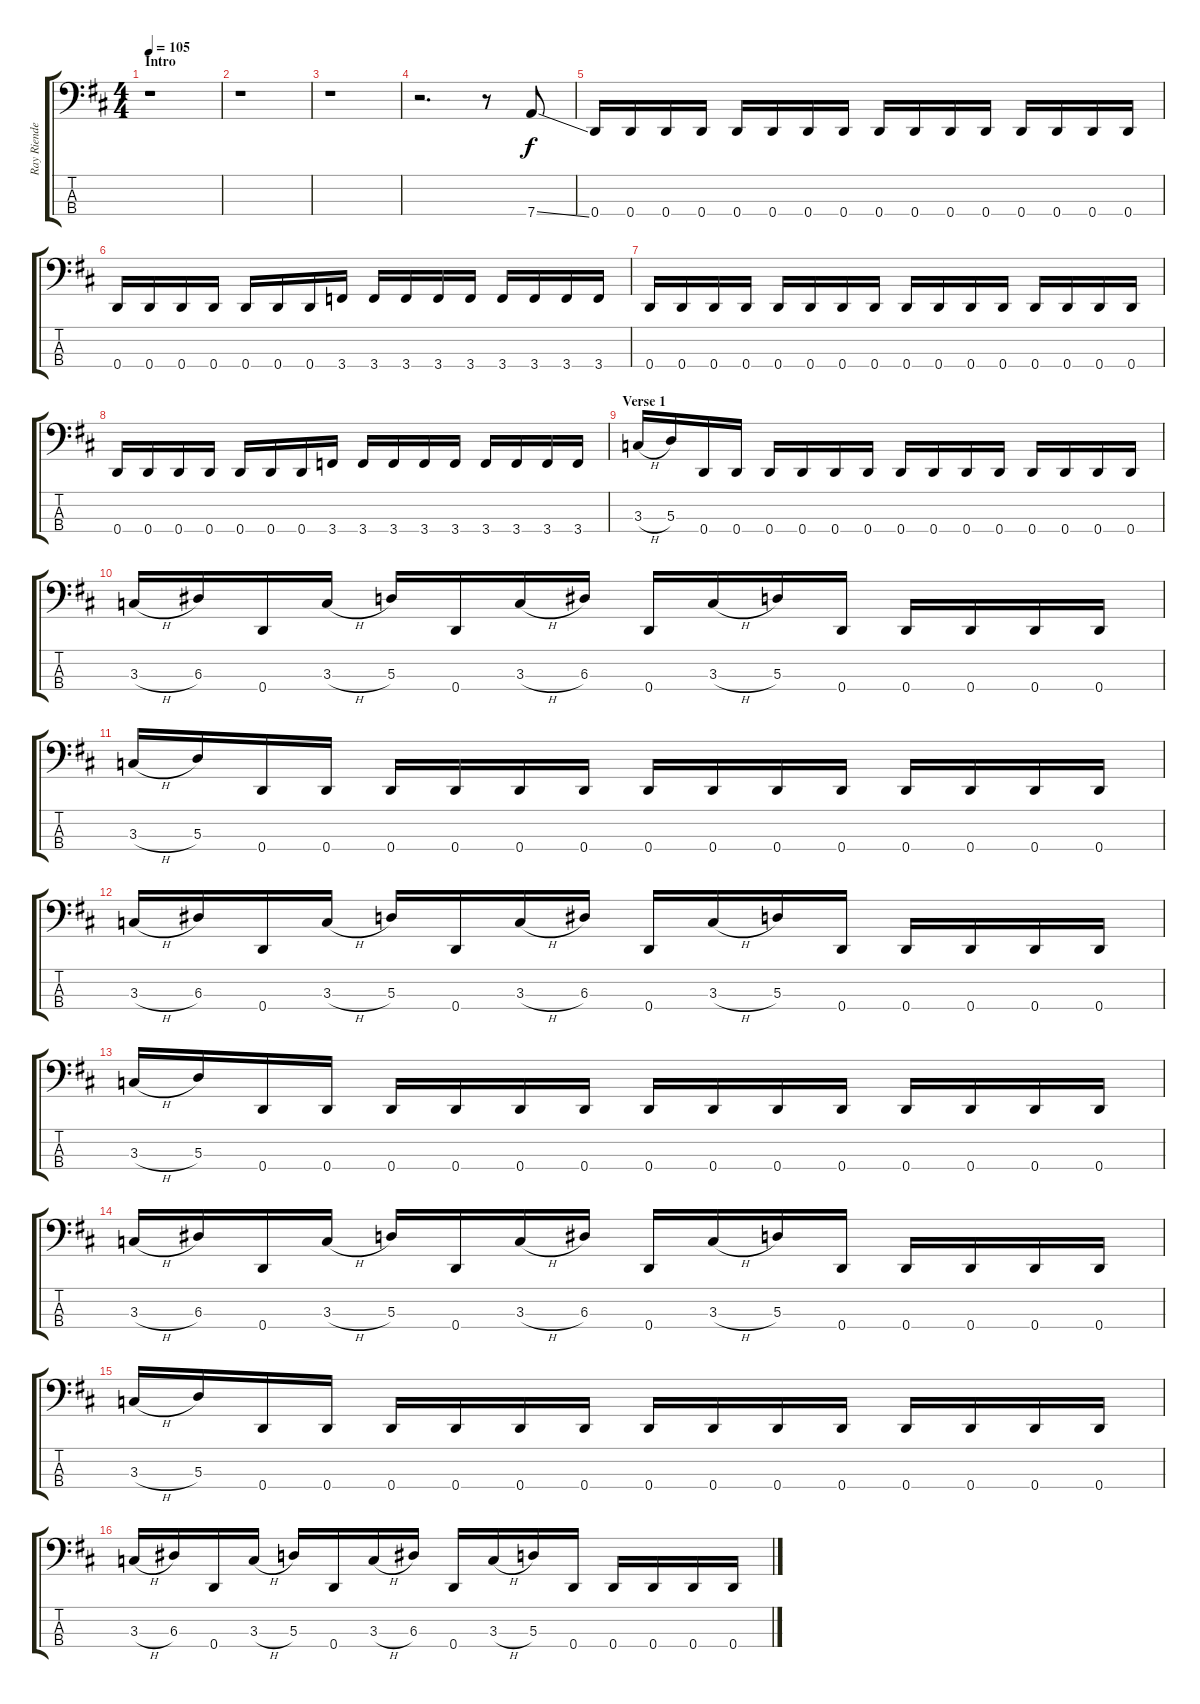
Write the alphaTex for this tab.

\track ("Ray Riendeau" "Ray Riende") {instrument electricbassfinger}
\staff {score tabs}
\tuning (G2 D2 A1 D1) {hide}
\ts (4 4)
\section ("" "Intro")
\tempo 105
\clef f4
\ks d
r.1{dy f instrument electricbassfinger} |
r.1 |
r.1 |
r.2{d} r.8 7.4{ss}.8 |
0.4.16 0.4.16 0.4.16 0.4.16 0.4.16 0.4.16 0.4.16 0.4.16 0.4.16 0.4.16 0.4.16 0.4.16 0.4.16 0.4.16 0.4.16 0.4.16 |
0.4.16 0.4.16 0.4.16 0.4.16 0.4.16 0.4.16 0.4.16 3.4.16 3.4.16 3.4.16 3.4.16 3.4.16 3.4.16 3.4.16 3.4.16 3.4.16 |
0.4.16 0.4.16 0.4.16 0.4.16 0.4.16 0.4.16 0.4.16 0.4.16 0.4.16 0.4.16 0.4.16 0.4.16 0.4.16 0.4.16 0.4.16 0.4.16 |
0.4.16 0.4.16 0.4.16 0.4.16 0.4.16 0.4.16 0.4.16 3.4.16 3.4.16 3.4.16 3.4.16 3.4.16 3.4.16 3.4.16 3.4.16 3.4.16 |
\section ("" "Verse 1")
3.3{h}.16 5.3.16 0.4.16 0.4.16 0.4.16 0.4.16 0.4.16 0.4.16 0.4.16 0.4.16 0.4.16 0.4.16 0.4.16 0.4.16 0.4.16 0.4.16 |
3.3{h}.16 6.3.16 0.4.16 3.3{h}.16 5.3.16 0.4.16 3.3{h}.16 6.3.16 0.4.16 3.3{h}.16 5.3.16 0.4.16 0.4.16 0.4.16 0.4.16 0.4.16 |
3.3{h}.16 5.3.16 0.4.16 0.4.16 0.4.16 0.4.16 0.4.16 0.4.16 0.4.16 0.4.16 0.4.16 0.4.16 0.4.16 0.4.16 0.4.16 0.4.16 |
3.3{h}.16 6.3.16 0.4.16 3.3{h}.16 5.3.16 0.4.16 3.3{h}.16 6.3.16 0.4.16 3.3{h}.16 5.3.16 0.4.16 0.4.16 0.4.16 0.4.16 0.4.16 |
3.3{h}.16 5.3.16 0.4.16 0.4.16 0.4.16 0.4.16 0.4.16 0.4.16 0.4.16 0.4.16 0.4.16 0.4.16 0.4.16 0.4.16 0.4.16 0.4.16 |
3.3{h}.16 6.3.16 0.4.16 3.3{h}.16 5.3.16 0.4.16 3.3{h}.16 6.3.16 0.4.16 3.3{h}.16 5.3.16 0.4.16 0.4.16 0.4.16 0.4.16 0.4.16 |
3.3{h}.16 5.3.16 0.4.16 0.4.16 0.4.16 0.4.16 0.4.16 0.4.16 0.4.16 0.4.16 0.4.16 0.4.16 0.4.16 0.4.16 0.4.16 0.4.16 |
3.3{h}.16 6.3.16 0.4.16 3.3{h}.16 5.3.16 0.4.16 3.3{h}.16 6.3.16 0.4.16 3.3{h}.16 5.3.16 0.4.16 0.4.16 0.4.16 0.4.16 0.4.16
